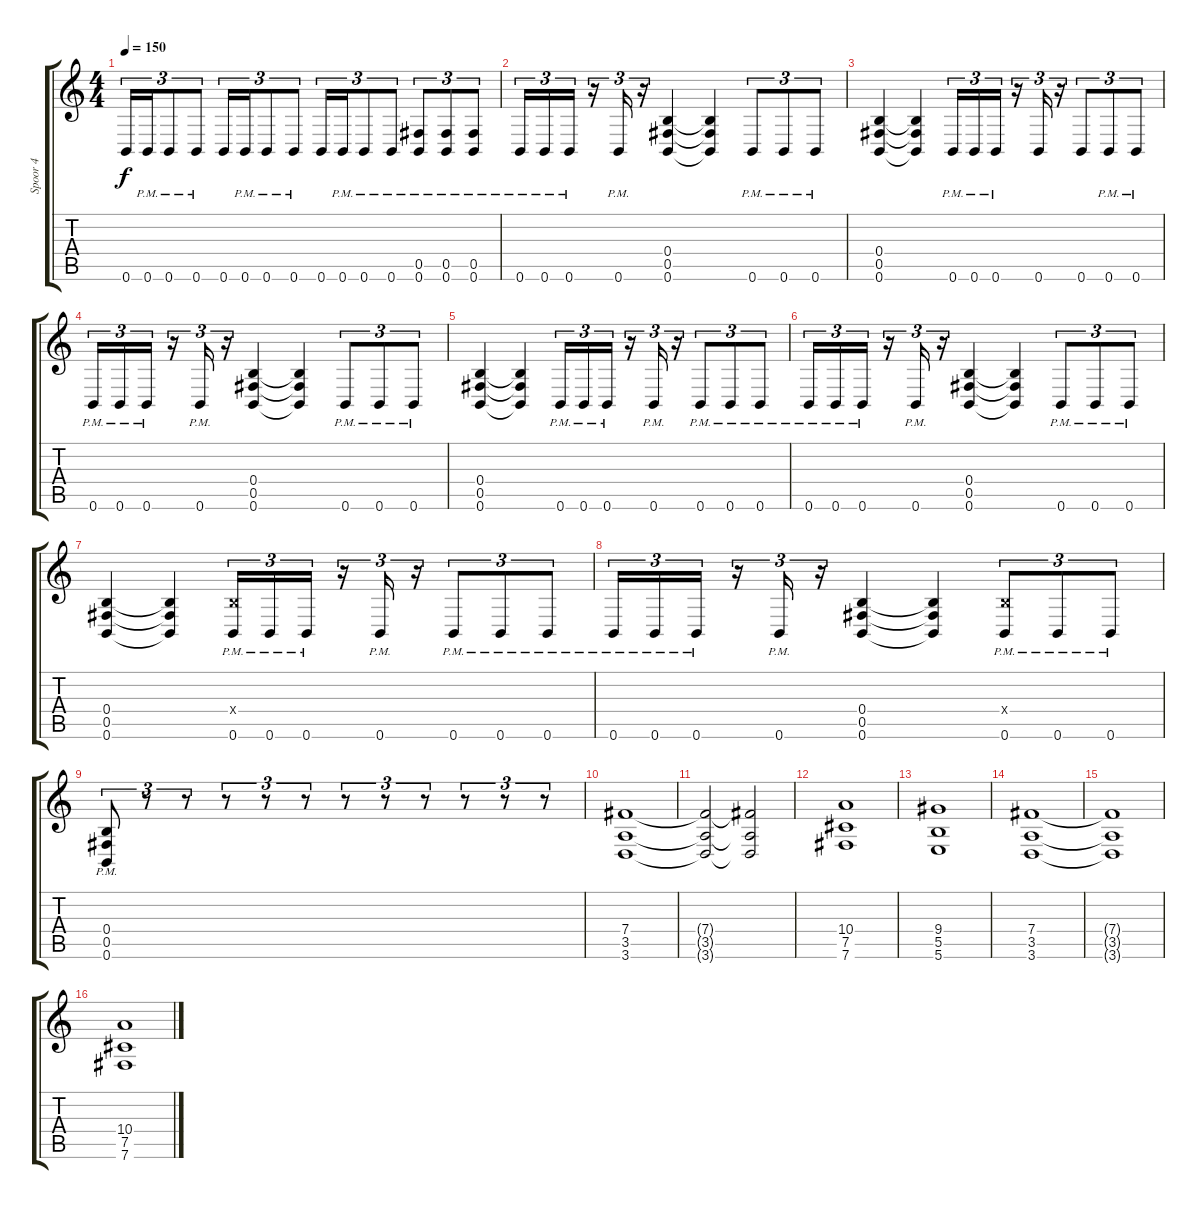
\track ("Spoor 4" "Spoor 4") {instrument distortionguitar}
\staff {score tabs}
\tuning (Db4 Ab3 E3 B2 Gb2 B1) {hide}
\ts (4 4)
\tempo 150
\clef g2
\ks c
0.6.16{tu (3 2) dy f} 0.6{pm}.16{tu (3 2)} 0.6{pm}.8{tu (3 2)} 0.6{pm}.8{tu (3 2)} 0.6.16{tu (3 2)} 0.6{pm}.16{tu (3 2)} 0.6{pm}.8{tu (3 2)} 0.6{pm}.8{tu (3 2)} 0.6.16{tu (3 2)} 0.6{pm}.16{tu (3 2)} 0.6{pm}.8{tu (3 2)} 0.6{pm}.8{tu (3 2)} (0.5{pm} 0.6{pm}).8{tu (3 2)} (0.5{pm} 0.6{pm}).8{tu (3 2)} (0.5{pm} 0.6{pm}).8{tu (3 2)} |
0.6{pm}.16{tu (3 2)} 0.6{pm}.16{tu (3 2)} 0.6{pm}.16{tu (3 2)} r.16{tu (3 2)} 0.6{pm}.16{tu (3 2)} r.16{tu (3 2)} (0.4 0.5 0.6).4 (0.4{t} 0.5{t} 0.6{t}).4 0.6{pm}.8{tu (3 2)} 0.6{pm}.8{tu (3 2)} 0.6{pm}.8{tu (3 2)} |
(0.4 0.5 0.6).4 (0.4{t} 0.5{t} 0.6{t}).4 0.6{pm}.16{tu (3 2)} 0.6{pm}.16{tu (3 2)} 0.6{pm}.16{tu (3 2)} r.16{tu (3 2)} 0.6.16{tu (3 2)} r.16{tu (3 2)} 0.6.8{tu (3 2)} 0.6{pm}.8{tu (3 2)} 0.6{pm}.8{tu (3 2)} |
0.6{pm}.16{tu (3 2)} 0.6{pm}.16{tu (3 2)} 0.6{pm}.16{tu (3 2)} r.16{tu (3 2)} 0.6{pm}.16{tu (3 2)} r.16{tu (3 2)} (0.4 0.5 0.6).4 (0.4{t} 0.5{t} 0.6{t}).4 0.6{pm}.8{tu (3 2)} 0.6{pm}.8{tu (3 2)} 0.6{pm}.8{tu (3 2)} |
(0.4 0.5 0.6).4 (0.4{t} 0.5{t} 0.6{t}).4 0.6{pm}.16{tu (3 2)} 0.6{pm}.16{tu (3 2)} 0.6{pm}.16{tu (3 2)} r.16{tu (3 2)} 0.6{pm}.16{tu (3 2)} r.16{tu (3 2)} 0.6{pm}.8{tu (3 2)} 0.6{pm}.8{tu (3 2)} 0.6{pm}.8{tu (3 2)} |
0.6{pm}.16{tu (3 2)} 0.6{pm}.16{tu (3 2)} 0.6{pm}.16{tu (3 2)} r.16{tu (3 2)} 0.6{pm}.16{tu (3 2)} r.16{tu (3 2)} (0.4 0.5 0.6).4 (0.4{t} 0.5{t} 0.6{t}).4 0.6{pm}.8{tu (3 2)} 0.6{pm}.8{tu (3 2)} 0.6{pm}.8{tu (3 2)} |
(0.4 0.5 0.6).4 (0.4{t} 0.5{t} 0.6{t}).4 (0.4{x} 0.6{pm}).16{tu (3 2)} 0.6{pm}.16{tu (3 2)} 0.6{pm}.16{tu (3 2)} r.16{tu (3 2)} 0.6{pm}.16{tu (3 2)} r.16{tu (3 2)} 0.6{pm}.8{tu (3 2)} 0.6{pm}.8{tu (3 2)} 0.6{pm}.8{tu (3 2)} |
0.6{pm}.16{tu (3 2)} 0.6{pm}.16{tu (3 2)} 0.6{pm}.16{tu (3 2)} r.16{tu (3 2)} 0.6{pm}.16{tu (3 2)} r.16{tu (3 2)} (0.4 0.5 0.6).4 (0.4{t} 0.5{t} 0.6{t}).4 (0.4{x} 0.6{pm}).8{tu (3 2)} 0.6{pm}.8{tu (3 2)} 0.6{pm}.8{tu (3 2)} |
(0.4 0.5{pm} 0.6).8{tu (3 2)} r.8{tu (3 2)} r.8{tu (3 2)} r.8{tu (3 2)} r.8{tu (3 2)} r.8{tu (3 2)} r.8{tu (3 2)} r.8{tu (3 2)} r.8{tu (3 2)} r.8{tu (3 2)} r.8{tu (3 2)} r.8{tu (3 2)} |
(7.4 3.5 3.6).1{balance 13} |
(7.4{t} 3.5{t} 3.6{t}).2 (7.4{t} 3.5{t} 3.6{t}).2 |
(10.4 7.5 7.6).1 |
(9.4 5.5 5.6).1 |
(7.4 3.5 3.6).1 |
(7.4{t} 3.5{t} 3.6{t}).1 |
(10.4 7.5 7.6).1
